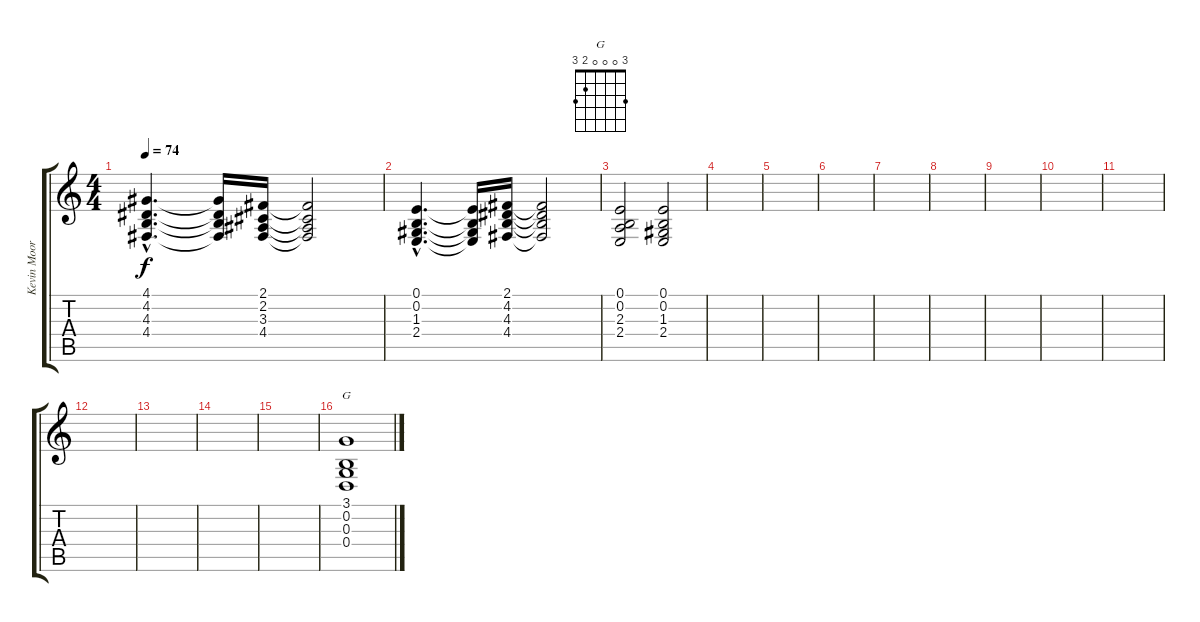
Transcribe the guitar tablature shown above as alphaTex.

\track ("Kevin Moore" "Kevin Moor") {instrument lead2sawtooth}
\staff {score tabs}
\tuning (E4 B3 G3 D3 A2 E2) {hide}
\chord ("G" 3 0 0 0 2 3)
\ts (4 4)
\tempo 74
\clef g2
\ks c
(4.1{hac} 4.2{hac} 4.3{hac} 4.4{hac}).4{d dy f} (4.1{t} 4.2{t} 4.3{t} 4.4{t}).16 (2.1 2.2 3.3 4.4).16 (2.1{t} 2.2{t} 3.3{t} 4.4{t}).2 |
(0.1{hac} 0.2{hac} 1.3{hac} 2.4{hac}).4{d} (0.1{t} 0.2{t} 1.3{t} 2.4{t}).16 (2.1 4.2 4.3 4.4).16 (2.1{t} 4.2{t} 4.3{t} 4.4{t}).2 |
(0.1 0.2 2.3 2.4).2 (0.1 0.2 1.3 2.4).2 |
|
|
|
|
|
|
|
|
|
|
|
|
(3.1 0.2 0.3 0.4).1{ch "G"}
